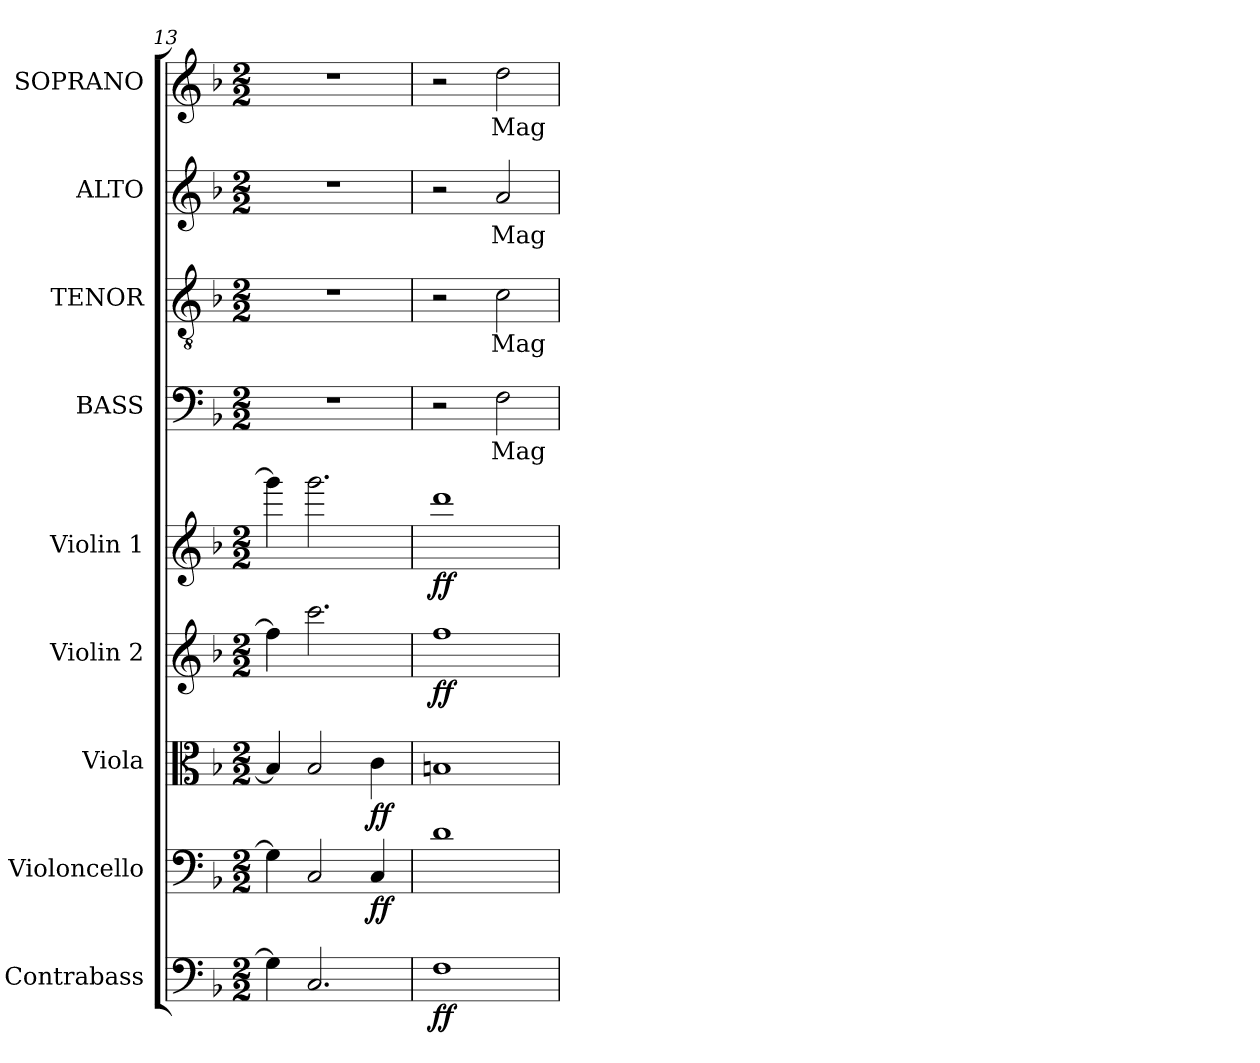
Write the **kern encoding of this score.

**kern	**dynam	**kern	**dynam	**kern	**dynam	**kern	**dynam	**kern	**dynam	**kern	**text	**kern	**text	**kern	**text	**kern	**text
*part9	*part9	*part8	*part8	*part7	*part7	*part6	*part6	*part5	*part5	*part4	*part4	*part3	*part3	*part2	*part2	*part1	*part1
*staff9	*staff9	*staff8	*staff8	*staff7	*staff7	*staff6	*staff6	*staff5	*staff5	*staff4	*staff4	*staff3	*staff3	*staff2	*staff2	*staff1	*staff1
*I"Contrabass	*	*I"Violoncello	*	*I"Viola	*	*I"Violin 2	*	*I"Violin 1	*	*I"BASS	*	*I"TENOR	*	*I"ALTO	*	*I"SOPRANO	*
*I'Cb.	*	*I'Vc.	*	*I'Vla.	*	*I'Vln. 2	*	*I'Vln. 1	*	*I'B.	*	*I'T.	*	*I'A.	*	*I'S.	*
*clefF4	*	*clefF4	*	*clefC3	*	*clefG2	*	*clefG2	*	*clefF4	*	*clefGv2	*	*clefG2	*	*clefG2	*
*ITrd7c12	*	*	*	*	*	*	*	*	*	*	*	*ITrd7c12	*	*	*	*	*
*k[b-]	*	*k[b-]	*	*k[b-]	*	*k[b-]	*	*k[b-]	*	*k[b-]	*	*k[b-]	*	*k[b-]	*	*k[b-]	*
*F:	*	*F:	*	*F:	*	*F:	*	*F:	*	*F:	*	*F:	*	*F:	*	*F:	*
*M2/2	*	*M2/2	*	*M2/2	*	*M2/2	*	*M2/2	*	*M2/2	*	*M2/2	*	*M2/2	*	*M2/2	*
=13	=13	=13	=13	=13	=13	=13	=13	=13	=13	=13	=13	=13	=13	=13	=13	=13	=13
4GGi\]	.	4Gi\]	.	4B-i/]	.	4ffi\]	.	4gggi\]	.	1r	.	1r	.	1r	.	1r	.
2.CCi/	.	2Ci/	.	2B-i/	.	2.ccci\	.	2.gggi\	.	.	.	.	.	.	.	.	.
.	.	4Ci/	ff	4ci\	ff	.	.	.	.	.	.	.	.	.	.	.	.
=14	=14	=14	=14	=14	=14	=14	=14	=14	=14	=14	=14	=14	=14	=14	=14	=14	=14
1FFi	ff	1di	.	1Bni	.	1ffi	ff	1dddi	ff	2r	.	2r	.	2r	.	2r	.
!	!	!	!	!	!	!	!	!	!	!	!LO:LY:b:color=#000000	!	!	!	!	!	!
!	!	!	!	!	!	!	!	!	!	!	!	!	!LO:LY:b:color=#000000	!	!	!	!
!	!	!	!	!	!	!	!	!	!	!	!	!	!	!	!LO:LY:b:color=#000000	!	!
!	!	!	!	!	!	!	!	!	!	!	!	!	!	!	!	!	!LO:LY:b:color=#000000
.	.	.	.	.	.	.	.	.	.	2Fi\	Mag-	2Ci\	Mag-	2ai/	Mag-	2ddi\	Mag-
=	=	=	=	=	=	=	=	=	=	=	=	=	=	=	=	=	=
*-	*-	*-	*-	*-	*-	*-	*-	*-	*-	*-	*-	*-	*-	*-	*-	*-	*-
